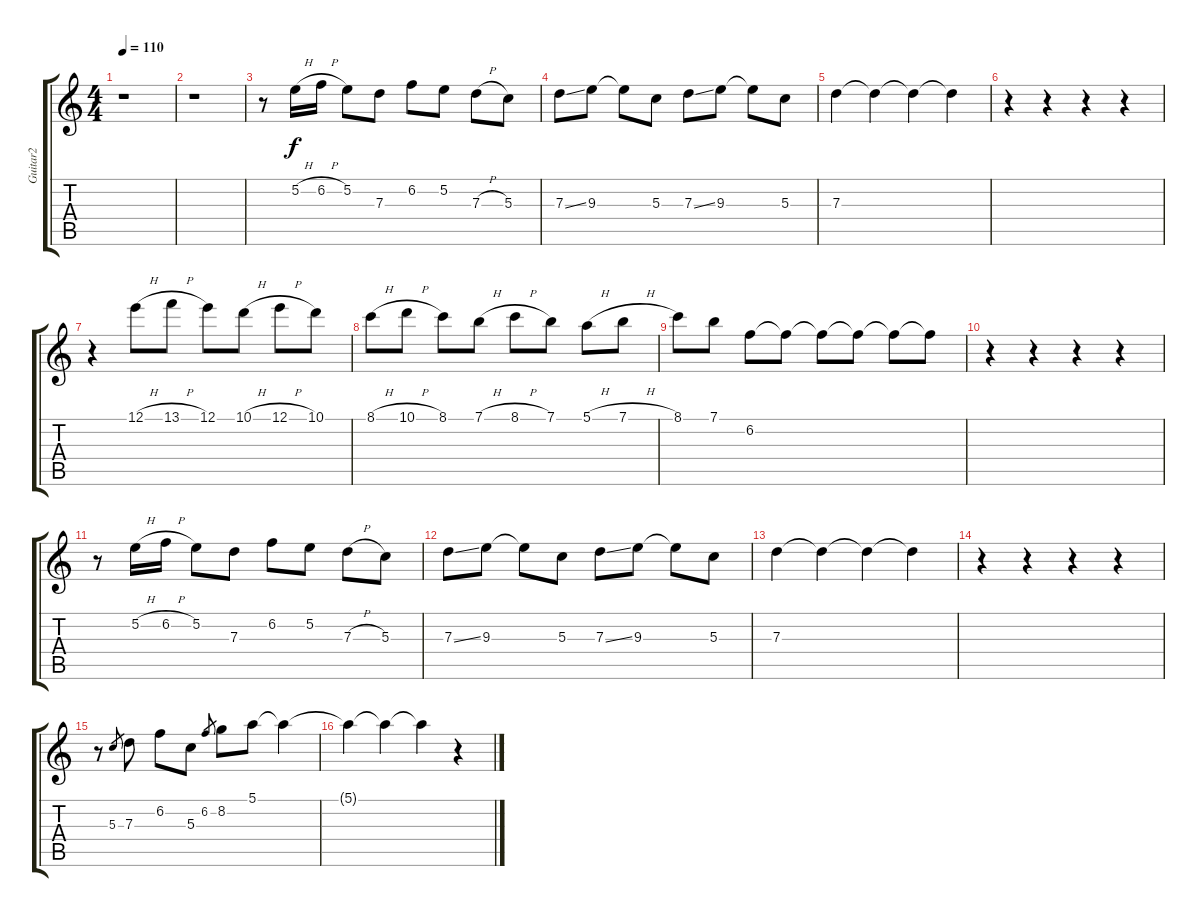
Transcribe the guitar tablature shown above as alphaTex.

\track ("Guitar2" "Guitar2") {instrument overdrivenguitar}
\staff {score tabs}
\tuning (E4 B3 G3 D3 A2 E2) {hide}
\ts (4 4)
\tempo 110
\clef g2
\ks c
r.1{dy f} |
r.1 |
r.8 5.2{h}.16 6.2{h}.16 5.2.8 7.3.8 6.2.8 5.2.8 7.3{h}.8 5.3.8 |
7.3{ss}.8 9.3.8 9.3{t}.8 5.3.8 7.3{ss}.8 9.3.8 9.3{t}.8 5.3.8 |
7.3.4 7.3{t}.4 7.3{t}.4 7.3{t}.4 |
r.4 r.4 r.4 r.4 |
r.4 12.1{h}.8 13.1{h}.8 12.1.8 10.1{h}.8 12.1{h}.8 10.1.8 |
8.1{h}.8 10.1{h}.8 8.1.8 7.1{h}.8 8.1{h}.8 7.1.8 5.1{h}.8 7.1{h}.8 |
8.1.8 7.1.8 6.2.8 6.2{t}.8 6.2{t}.8 6.2{t}.8 6.2{t}.8 6.2{t}.8 |
r.4 r.4 r.4 r.4 |
r.8 5.2{h}.16 6.2{h}.16 5.2.8 7.3.8 6.2.8 5.2.8 7.3{h}.8 5.3.8 |
7.3{ss}.8 9.3.8 9.3{t}.8 5.3.8 7.3{ss}.8 9.3.8 9.3{t}.8 5.3.8 |
7.3.4 7.3{t}.4 7.3{t}.4 7.3{t}.4 |
r.4 r.4 r.4 r.4 |
r.8{instrument electricguitarjazz} 5.3.8{gr} 7.3.8 6.2.8 5.3.8 6.2.8{gr} 8.2.8 5.1.8 5.1{t}.4 |
5.1{t}.4 5.1{t}.4 5.1{t}.4 r.4
